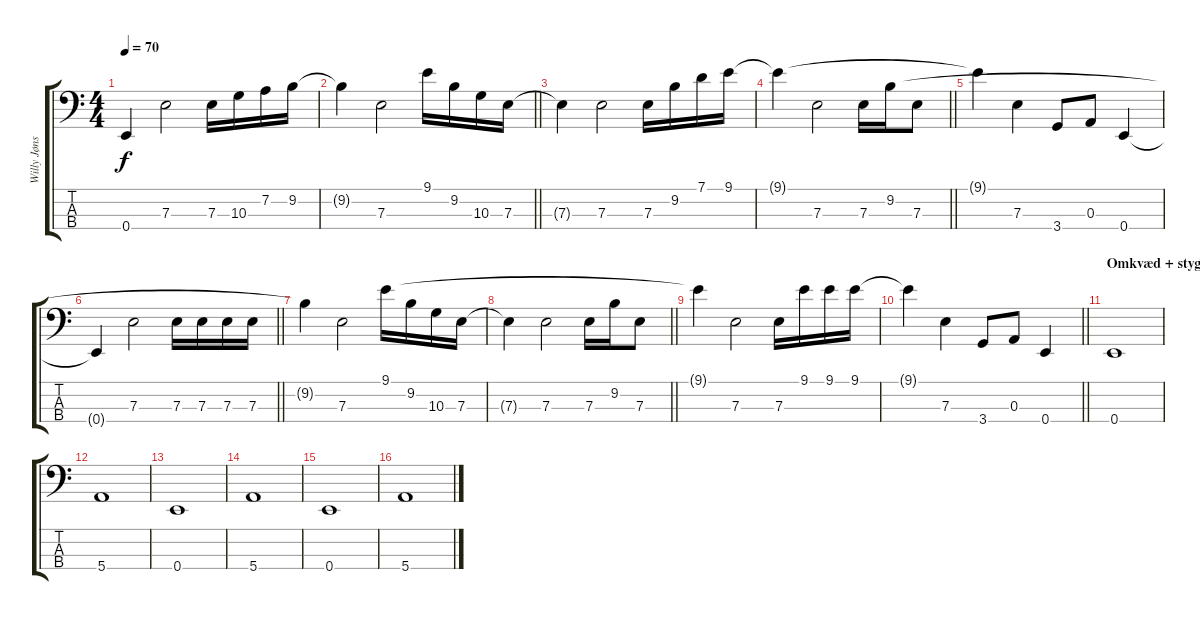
\track ("Willy Jønson" "Willy Jøns") {instrument electricbassfinger}
\staff {score tabs}
\tuning (G2 D2 A1 E1) {hide}
\ts (4 4)
\tempo 70
\clef f4
\ks c
0.4{t}.4{dy f} 7.3.2 7.3.16 10.3.16 7.2.16 9.2.16 |
\barLineRight lightlight
9.2{t}.4 7.3.2 9.1.16 9.2.16 10.3.16 7.3.16 |
7.3{t}.4 7.3.2 7.3.16 9.2.16 7.1.16 9.1.16 |
\barLineRight lightlight
9.1{t}.4 7.3.2 7.3.16 9.2.16 7.3.8 |
9.1{t}.4 7.3.4 3.4.8 0.3.8 0.4.4 |
\barLineRight lightlight
0.4{t}.4 7.3.2 7.3.16 7.3.16 7.3.16 7.3.16 |
9.2{t}.4 7.3.2 9.1.16 9.2.16 10.3.16 7.3.16 |
\barLineRight lightlight
7.3{t}.4 7.3.2 7.3.16 9.2.16 7.3.8 |
9.1{t}.4 7.3.2 7.3.16 9.1.16 9.1.16 9.1.16 |
\barLineRight lightlight
9.1{t}.4 7.3.4 3.4.8 0.3.8 0.4.4 |
\section ("" "Omkvæd + styger + guitar fills")
0.4.1 |
5.4.1 |
0.4.1 |
5.4.1 |
0.4.1 |
5.4.1
